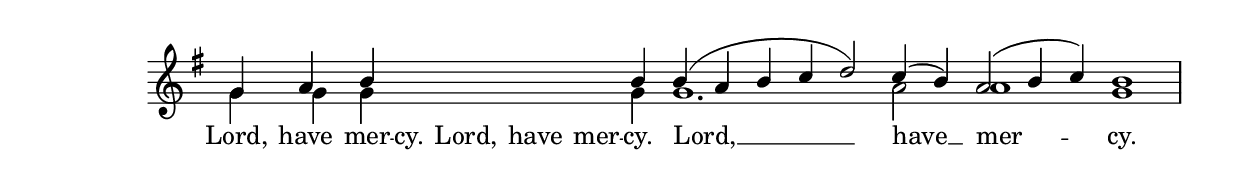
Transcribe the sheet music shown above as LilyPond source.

\version "2.24.4"




keyTime = { \key g \major}
cadenzaMeasure = {
  \cadenzaOff
  \partial 1024 s1024
  \cadenzaOn

}

SopMusic    = \relative { 
    \cadenzaOn
    g'4 a b \hideNotes b b b b \unHideNotes b b( a b c d2) c4( b) a2( b4 c) b1 \cadenzaMeasure
}

BassMusic   = \relative {
    \cadenzaOn
    g'4 g g \hideNotes g g g g \unHideNotes g g1. a2 a1 g \cadenzaMeasure
}



VerseOne = \lyricmode {
    Lord, have mer -- cy. Lord, have mer -- cy. Lord, __ have __ mer -- cy.
    }


\score {
    \new Staff \with {midiInstrument = "choir aahs"} 
    <<
        \clef "treble"
        \new Voice = "Sop"  { \voiceOne \keyTime \SopMusic}
        \new Voice = "Bass" { \voiceTwo \BassMusic }
        \new Lyrics \lyricsto "Sop" { \VerseOne }
    >>

    \layout {
        \context {
            \Score
                \omit BarNumber
                \override SpacingSpanner.common-shortest-duration = #(ly:make-moment 1/16)

        }
        \context {
            \Staff
                \remove Time_signature_engraver
        }
        \context {
            \Lyrics
                \override LyricSpace.minimum-distance = #1.0
        }
    }
    \midi {
        \tempo 4 = 180
    }
}





